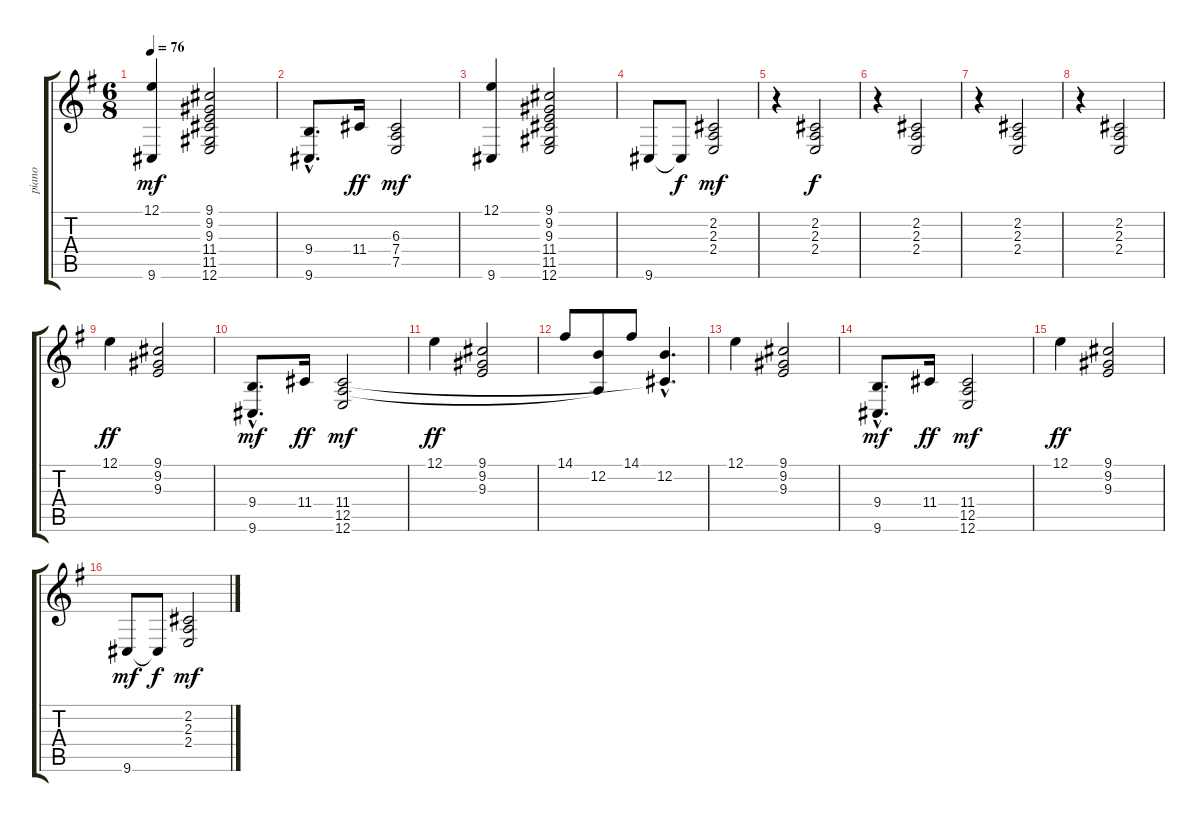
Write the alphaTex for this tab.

\track ("piano" "piano") {instrument acousticgrandpiano}
\staff {score tabs}
\tuning (E4 B3 G3 D3 A2 E2) {hide}
\ts (6 8)
\tempo 76
\clef g2
\ks g
(12.1 9.6).4{dy mf} (9.1 9.2 9.3 11.4 11.5 12.6).2 |
(9.4{hac} 9.6{hac}).8{d} 11.4.16{dy ff} (6.3 7.4 7.5).2{dy mf} |
(12.1 9.6).4 (9.1 9.2 9.3 11.4 11.5 12.6).2 |
9.6.8 9.6{t}.8{dy f} (2.2 2.3 2.4).2{dy mf} |
r.4 (2.2 2.3 2.4).2{dy f} |
r.4 (2.2 2.3 2.4).2 |
r.4 (2.2 2.3 2.4).2 |
r.4 (2.2 2.3 2.4).2 |
12.1.4{dy ff} (9.1 9.2 9.3).2 |
(9.4{hac} 9.6{hac}).8{d dy mf} 11.4.16{dy ff} (11.4 12.5 12.6).2{dy mf} |
12.1.4{dy ff} (9.1 9.2 9.3).2 |
14.1.8 (12.2 12.5{t}).8 14.1.8 (12.2{hac} 11.4{hac t}).4{d} |
12.1.4 (9.1 9.2 9.3).2 |
(9.4{hac} 9.6{hac}).8{d dy mf} 11.4.16{dy ff} (11.4 12.5 12.6).2{dy mf} |
12.1.4{dy ff} (9.1 9.2 9.3).2 |
9.6.8{dy mf} 9.6{t}.8{dy f} (2.2 2.3 2.4).2{dy mf}
